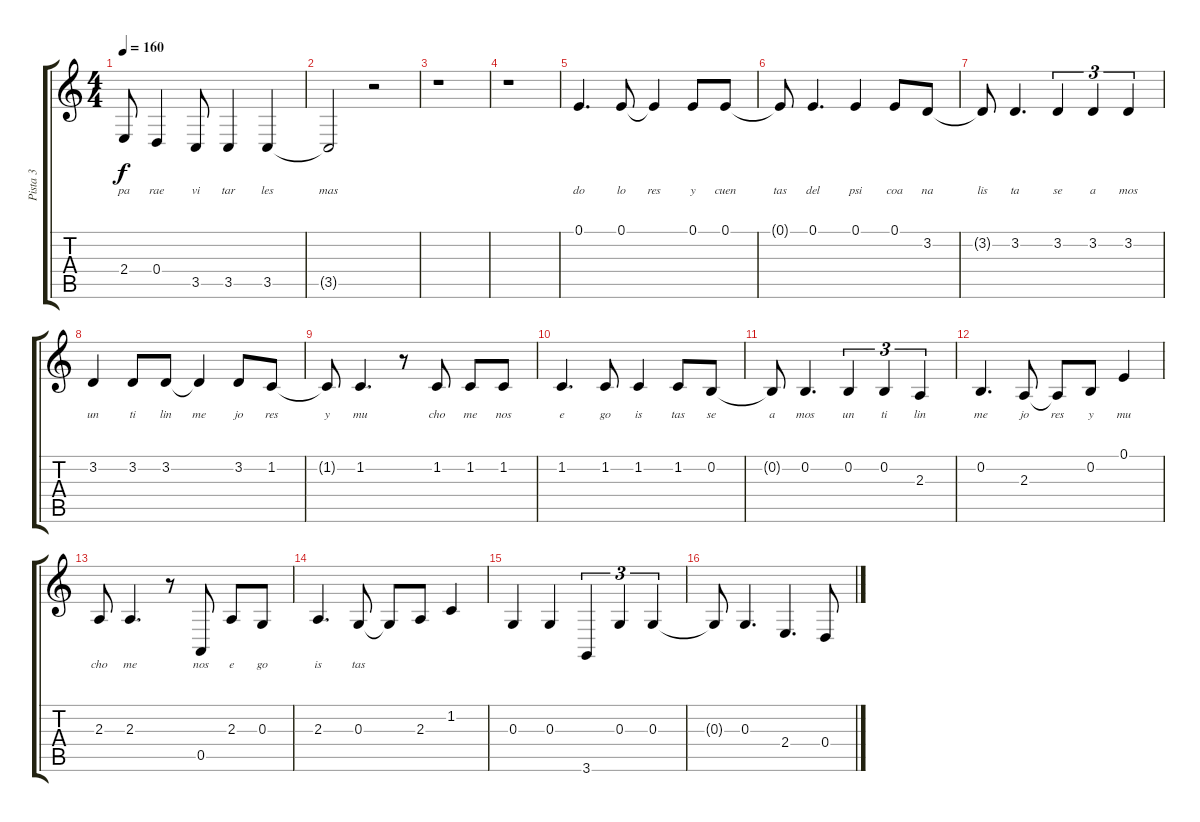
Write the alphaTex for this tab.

\track ("Pista 3" "Pista 3") {instrument stringensemble1}
\staff {score tabs}
\tuning (E4 B3 G3 D3 A2 E2) {hide}
\ts (4 4)
\tempo 160
\clef g2
\ks c
2.4{t}.8{lyrics (0 "pa") lyrics (1 "") lyrics (2 "") lyrics (3 "") lyrics (4 "") dy f} 0.4.4{lyrics (0 "rae") lyrics (1 "") lyrics (2 "") lyrics (3 "") lyrics (4 "")} 3.5.8{lyrics (0 "vi") lyrics (1 "") lyrics (2 "") lyrics (3 "") lyrics (4 "")} 3.5.4{lyrics (0 "tar") lyrics (1 "") lyrics (2 "") lyrics (3 "") lyrics (4 "")} 3.5.4{lyrics (0 "les") lyrics (1 "") lyrics (2 "") lyrics (3 "") lyrics (4 "")} |
3.5{t}.2{lyrics (0 "mas") lyrics (1 "") lyrics (2 "") lyrics (3 "") lyrics (4 "")} r.2 |
r.1 |
r.1 |
0.1.4{d lyrics (0 "do") lyrics (1 "") lyrics (2 "") lyrics (3 "") lyrics (4 "")} 0.1.8{lyrics (0 "lo") lyrics (1 "") lyrics (2 "") lyrics (3 "") lyrics (4 "")} 0.1{t}.4{lyrics (0 "res") lyrics (1 "") lyrics (2 "") lyrics (3 "") lyrics (4 "")} 0.1.8{lyrics (0 "y") lyrics (1 "") lyrics (2 "") lyrics (3 "") lyrics (4 "")} 0.1.8{lyrics (0 "cuen") lyrics (1 "") lyrics (2 "") lyrics (3 "") lyrics (4 "")} |
0.1{t}.8{lyrics (0 "tas") lyrics (1 "") lyrics (2 "") lyrics (3 "") lyrics (4 "")} 0.1.4{d lyrics (0 "del") lyrics (1 "") lyrics (2 "") lyrics (3 "") lyrics (4 "")} 0.1.4{lyrics (0 "psi") lyrics (1 "") lyrics (2 "") lyrics (3 "") lyrics (4 "")} 0.1.8{lyrics (0 "coa") lyrics (1 "") lyrics (2 "") lyrics (3 "") lyrics (4 "")} 3.2.8{lyrics (0 "na") lyrics (1 "") lyrics (2 "") lyrics (3 "") lyrics (4 "")} |
3.2{t}.8{lyrics (0 "lis") lyrics (1 "") lyrics (2 "") lyrics (3 "") lyrics (4 "")} 3.2.4{d lyrics (0 "ta") lyrics (1 "") lyrics (2 "") lyrics (3 "") lyrics (4 "")} 3.2.4{tu (3 2) lyrics (0 "se") lyrics (1 "") lyrics (2 "") lyrics (3 "") lyrics (4 "")} 3.2.4{tu (3 2) lyrics (0 "a") lyrics (1 "") lyrics (2 "") lyrics (3 "") lyrics (4 "")} 3.2.4{tu (3 2) lyrics (0 "mos") lyrics (1 "") lyrics (2 "") lyrics (3 "") lyrics (4 "")} |
3.2.4{lyrics (0 "un") lyrics (1 "") lyrics (2 "") lyrics (3 "") lyrics (4 "")} 3.2.8{lyrics (0 "ti") lyrics (1 "") lyrics (2 "") lyrics (3 "") lyrics (4 "")} 3.2.8{lyrics (0 "lin") lyrics (1 "") lyrics (2 "") lyrics (3 "") lyrics (4 "")} 3.2{t}.4{lyrics (0 "me") lyrics (1 "") lyrics (2 "") lyrics (3 "") lyrics (4 "")} 3.2.8{lyrics (0 "jo") lyrics (1 "") lyrics (2 "") lyrics (3 "") lyrics (4 "")} 1.2.8{lyrics (0 "res") lyrics (1 "") lyrics (2 "") lyrics (3 "") lyrics (4 "")} |
1.2{t}.8{lyrics (0 "y") lyrics (1 "") lyrics (2 "") lyrics (3 "") lyrics (4 "")} 1.2.4{d lyrics (0 "mu") lyrics (1 "") lyrics (2 "") lyrics (3 "") lyrics (4 "")} r.8 1.2.8{lyrics (0 "cho") lyrics (1 "") lyrics (2 "") lyrics (3 "") lyrics (4 "")} 1.2.8{lyrics (0 "me") lyrics (1 "") lyrics (2 "") lyrics (3 "") lyrics (4 "")} 1.2.8{lyrics (0 "nos") lyrics (1 "") lyrics (2 "") lyrics (3 "") lyrics (4 "")} |
1.2.4{d lyrics (0 "e") lyrics (1 "") lyrics (2 "") lyrics (3 "") lyrics (4 "")} 1.2.8{lyrics (0 "go") lyrics (1 "") lyrics (2 "") lyrics (3 "") lyrics (4 "")} 1.2.4{lyrics (0 "is") lyrics (1 "") lyrics (2 "") lyrics (3 "") lyrics (4 "")} 1.2.8{lyrics (0 "tas") lyrics (1 "") lyrics (2 "") lyrics (3 "") lyrics (4 "")} 0.2.8{lyrics (0 "se") lyrics (1 "") lyrics (2 "") lyrics (3 "") lyrics (4 "")} |
0.2{t}.8{lyrics (0 "a") lyrics (1 "") lyrics (2 "") lyrics (3 "") lyrics (4 "")} 0.2.4{d lyrics (0 "mos") lyrics (1 "") lyrics (2 "") lyrics (3 "") lyrics (4 "")} 0.2.4{tu (3 2) lyrics (0 "un") lyrics (1 "") lyrics (2 "") lyrics (3 "") lyrics (4 "")} 0.2.4{tu (3 2) lyrics (0 "ti") lyrics (1 "") lyrics (2 "") lyrics (3 "") lyrics (4 "")} 2.3.4{tu (3 2) lyrics (0 "lin") lyrics (1 "") lyrics (2 "") lyrics (3 "") lyrics (4 "")} |
0.2.4{d lyrics (0 "me") lyrics (1 "") lyrics (2 "") lyrics (3 "") lyrics (4 "")} 2.3.8{lyrics (0 "jo") lyrics (1 "") lyrics (2 "") lyrics (3 "") lyrics (4 "")} 2.3{t}.8{lyrics (0 "res") lyrics (1 "") lyrics (2 "") lyrics (3 "") lyrics (4 "")} 0.2.8{lyrics (0 "y") lyrics (1 "") lyrics (2 "") lyrics (3 "") lyrics (4 "")} 0.1.4{lyrics (0 "mu") lyrics (1 "") lyrics (2 "") lyrics (3 "") lyrics (4 "")} |
2.3.8{lyrics (0 "cho") lyrics (1 "") lyrics (2 "") lyrics (3 "") lyrics (4 "")} 2.3.4{d lyrics (0 "me") lyrics (1 "") lyrics (2 "") lyrics (3 "") lyrics (4 "")} r.8 0.5.8{lyrics (0 "nos") lyrics (1 "") lyrics (2 "") lyrics (3 "") lyrics (4 "")} 2.3.8{lyrics (0 "e") lyrics (1 "") lyrics (2 "") lyrics (3 "") lyrics (4 "")} 0.3.8{lyrics (0 "go") lyrics (1 "") lyrics (2 "") lyrics (3 "") lyrics (4 "")} |
2.3.4{d lyrics (0 "is") lyrics (1 "") lyrics (2 "") lyrics (3 "") lyrics (4 "")} 0.3.8{lyrics (0 "tas") lyrics (1 "") lyrics (2 "") lyrics (3 "") lyrics (4 "")} 0.3{t}.8 2.3.8 1.2.4 |
0.3.4 0.3.4 3.6.4{tu (3 2)} 0.3.4{tu (3 2)} 0.3.4{tu (3 2)} |
0.3{t}.8 0.3.4{d} 2.4.4{d} 0.4.8
